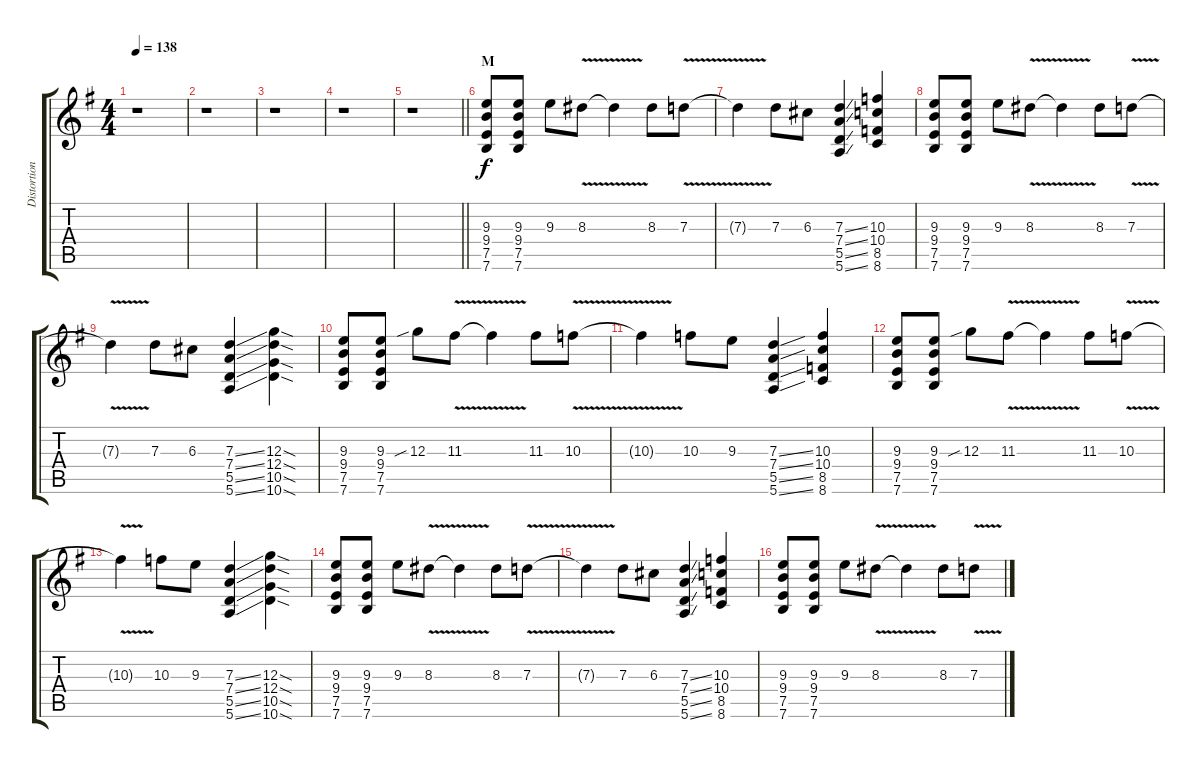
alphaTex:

\track ("Distortion 5" "Distortion") {instrument distortionguitar}
\staff {score tabs}
\tuning (E4 B3 G3 D3 A2 E2) {hide}
\ts (4 4)
\tempo 138
\clef g2
\ks g
r.1{dy f} |
r.1 |
r.1 |
r.1 |
\barLineRight lightlight
r.1 |
\section ("" "M")
(9.3 9.4 7.5 7.6).8 (9.3 9.4 7.5 7.6).8 9.3.8 8.3{v}.8 8.3{t}.4 8.3.8 7.3{v}.8 |
7.3{v t}.4 7.3.8 6.3.8 (7.3{ss} 7.4{ss} 5.5{ss} 5.6{ss}).4 (10.3 10.4 8.5 8.6).4 |
(9.3 9.4 7.5 7.6).8 (9.3 9.4 7.5 7.6).8 9.3.8 8.3{v}.8 8.3{t}.4 8.3.8 7.3{v}.8 |
7.3{v t}.4 7.3.8 6.3.8 (7.3{ss} 7.4{ss} 5.5{ss} 5.6{ss}).4 (12.3{sod} 12.4{sod} 10.5{sod} 10.6{sod}).4 |
(9.3 9.4 7.5 7.6).8 (9.3 9.4 7.5 7.6).8 12.3{sib}.8 11.3{v}.8 11.3{t}.4 11.3.8 10.3{v}.8 |
10.3{v t}.4 10.3.8 9.3.8 (7.3{ss} 7.4{ss} 5.5{ss} 5.6{ss}).4 (10.3 10.4 8.5 8.6).4 |
(9.3 9.4 7.5 7.6).8 (9.3 9.4 7.5 7.6).8 12.3{sib}.8 11.3{v}.8 11.3{t}.4 11.3.8 10.3{v}.8 |
10.3{v t}.4 10.3.8 9.3.8 (7.3{ss} 7.4{ss} 5.5{ss} 5.6{ss}).4 (12.3{sod} 12.4{sod} 10.5{sod} 10.6{sod}).4 |
(9.3 9.4 7.5 7.6).8 (9.3 9.4 7.5 7.6).8 9.3.8 8.3{v}.8 8.3{t}.4 8.3.8 7.3{v}.8 |
7.3{v t}.4 7.3.8 6.3.8 (7.3{ss} 7.4{ss} 5.5{ss} 5.6{ss}).4 (10.3 10.4 8.5 8.6).4 |
(9.3 9.4 7.5 7.6).8 (9.3 9.4 7.5 7.6).8 9.3.8 8.3{v}.8 8.3{t}.4 8.3.8 7.3{v}.8
